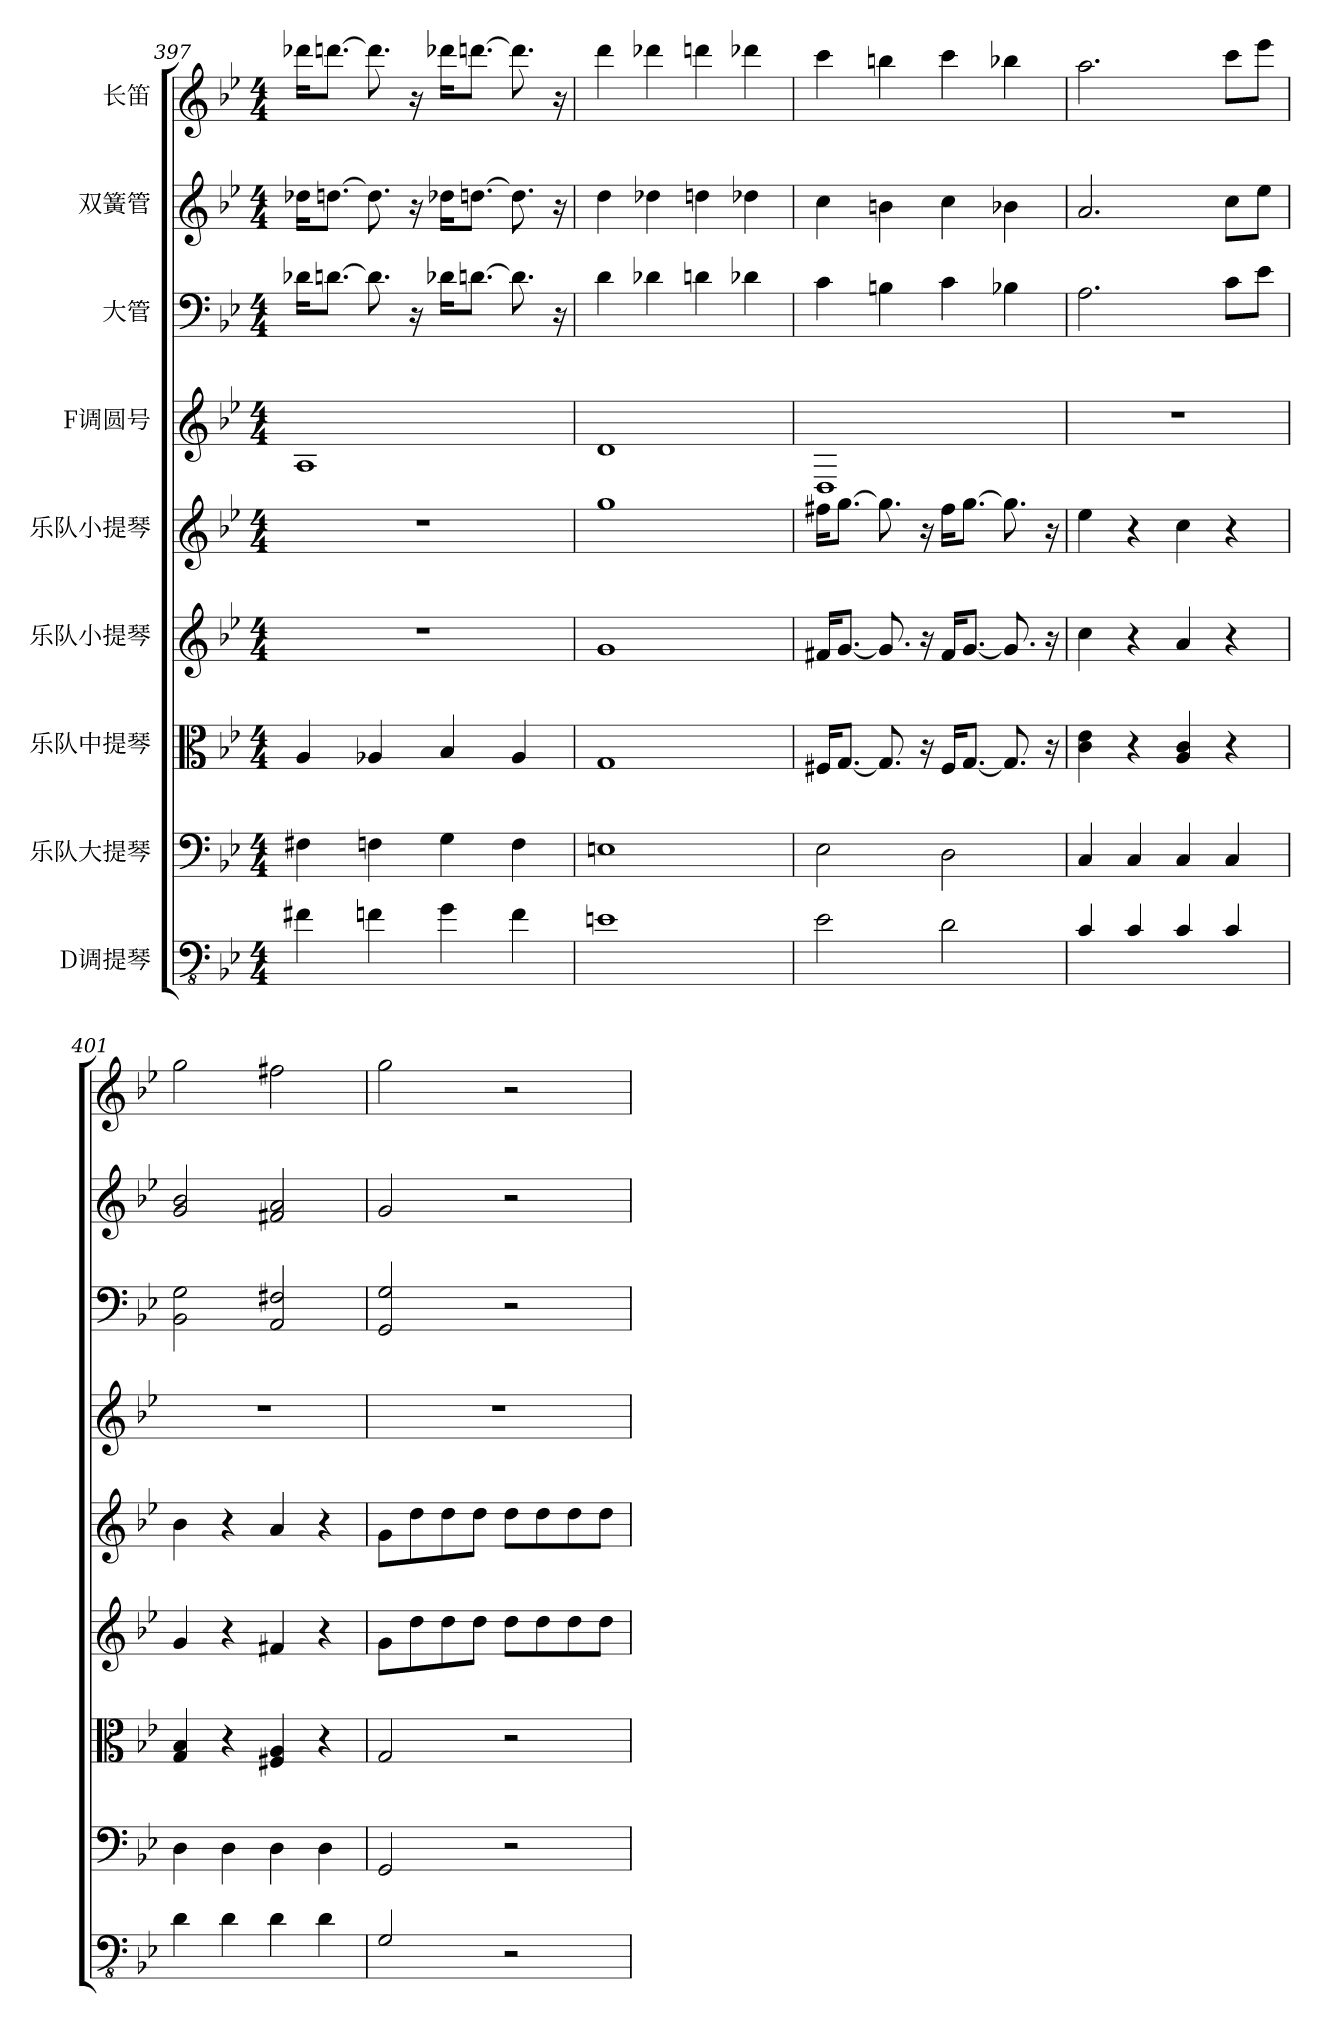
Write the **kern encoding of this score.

**kern	**kern	**kern	**kern	**kern	**kern	**kern	**kern	**kern
*part9	*part8	*part7	*part6	*part5	*part4	*part3	*part2	*part1
*staff9	*staff8	*staff7	*staff6	*staff5	*staff4	*staff3	*staff2	*staff1
*I"D调提琴	*I"乐队大提琴	*I"乐队中提琴	*I"乐队小提琴	*I"乐队小提琴	*I"F调圆号	*I"大管	*I"双簧管	*I"长笛
*clefFv4	*clefF4	*clefC3	*clefG2	*clefG2	*clefG2	*clefF4	*clefG2	*clefG2
*ITrd7c12	*	*	*	*	*ITrd4c7	*	*	*
*k[b-e-]	*k[b-e-]	*k[b-e-]	*k[b-e-]	*k[b-e-]	*k[b-e-a-]	*k[b-e-]	*k[b-e-]	*k[b-e-]
*M4/4	*M4/4	*M4/4	*M4/4	*M4/4	*M4/4	*M4/4	*M4/4	*M4/4
=397	=397	=397	=397	=397	=397	=397	=397	=397
4FF#X\	4F#X\	4A/	1r	1r	1D	16d-X\KL	16dd-X\KL	16ddd-X\KL
.	.	.	.	.	.	[8.dn\J	[8.ddn\J	[8.dddn\J
4FFn\	4Fn\	4A-X/	.	.	.	8.d\]	8.dd\]	8.ddd\]
.	.	.	.	.	.	16r	16r	16r
4GG\	4G\	4B-/	.	.	.	16d-X\KL	16dd-X\KL	16ddd-X\KL
.	.	.	.	.	.	[8.dn\J	[8.ddn\J	[8.dddn\J
4FF\	4F\	4A-/	.	.	.	8.d\]	8.dd\]	8.ddd\]
.	.	.	.	.	.	16r	16r	16r
!!LO:PB:g=z
=398	=398	=398	=398	=398	=398	=398	=398	=398
1EEn	1En	1G	1g	1gg	1G	4d\	4dd\	4ddd\
.	.	.	.	.	.	4d-X\	4dd-X\	4ddd-X\
.	.	.	.	.	.	4dn\	4ddn\	4dddn\
.	.	.	.	.	.	4d-X\	4dd-X\	4ddd-X\
=399	=399	=399	=399	=399	=399	=399	=399	=399
2EE-\	2E-\	16F#X/KL	16f#X/KL	16ff#X\KL	1GG	4c\	4cc\	4ccc\
.	.	[8.G/J	[8.g/J	[8.gg\J	.	.	.	.
.	.	8.G/]	8.g/]	8.gg\]	.	4Bn\	4bn\	4bbn\
.	.	16r	16r	16r	.	.	.	.
2DD\	2D\	16F#/KL	16f#/KL	16ff#\KL	.	4c\	4cc\	4ccc\
.	.	[8.G/J	[8.g/J	[8.gg\J	.	.	.	.
.	.	8.G/]	8.g/]	8.gg\]	.	4B-X\	4b-X\	4bb-X\
.	.	16r	16r	16r	.	.	.	.
=400	=400	=400	=400	=400	=400	=400	=400	=400
4CC/	4C/	4c\ 4e-\	4cc\	4ee-\	1r	2.A\	2.a/	2.aa\
4CC/	4C/	4r	4r	4r	.	.	.	.
4CC/	4C/	4A/ 4c/	4a/	4cc\	.	.	.	.
4CC/	4C/	4r	4r	4r	.	8c\L	8cc\L	8ccc\L
.	.	.	.	.	.	8e-\J	8ee-\J	8eee-\J
=401	=401	=401	=401	=401	=401	=401	=401	=401
4DD\	4D\	4G/ 4B-/	4g/	4b-\	1r	2BB-\ 2G\	2g/ 2b-/	2gg\
4DD\	4D\	4r	4r	4r	.	.	.	.
4DD\	4D\	4F#X/ 4A/	4f#X/	4a/	.	2AA/ 2F#X/	2f#X/ 2a/	2ff#X\
4DD\	4D\	4r	4r	4r	.	.	.	.
=402	=402	=402	=402	=402	=402	=402	=402	=402
*	*	*	*	*	*	*	*	*MM275
2GGG/	2GG/	2G/	8g\L	8g\L	1r	2GG/ 2G/	2g/	2gg\
.	.	.	8dd\	8dd\	.	.	.	.
.	.	.	8dd\	8dd\	.	.	.	.
.	.	.	8dd\J	8dd\J	.	.	.	.
2r	2r	2r	8dd\L	8dd\L	.	2r	2r	2r
.	.	.	8dd\	8dd\	.	.	.	.
.	.	.	8dd\	8dd\	.	.	.	.
.	.	.	8dd\J	8dd\J	.	.	.	.
=	=	=	=	=	=	=	=	=
*-	*-	*-	*-	*-	*-	*-	*-	*-
